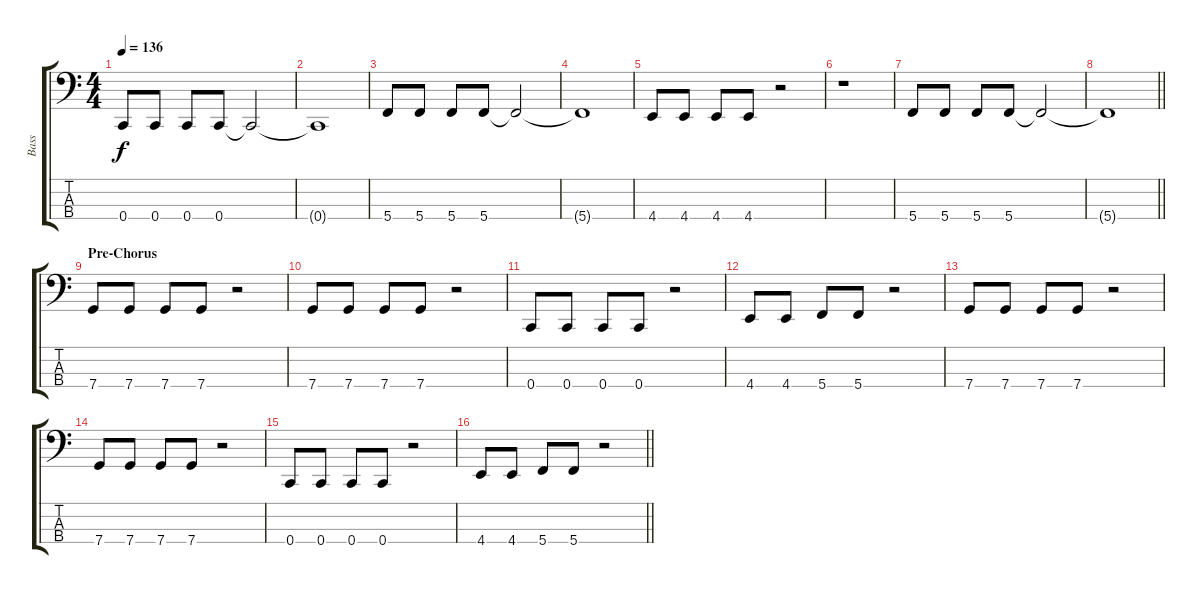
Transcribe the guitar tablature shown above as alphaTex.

\track ("Bass" "Bass") {instrument electricbassfinger}
\staff {score tabs}
\tuning (F2 C2 G1 C1) {hide}
\ts (4 4)
\section ("" "")
\tempo 136
\clef f4
\ks c
0.4.8{dy f} 0.4.8 0.4.8 0.4.8 0.4{t}.2 |
0.4{t}.1 |
5.4.8 5.4.8 5.4.8 5.4.8 5.4{t}.2 |
5.4{t}.1 |
4.4.8 4.4.8 4.4.8 4.4.8 r.2 |
r.1 |
5.4.8 5.4.8 5.4.8 5.4.8 5.4{t}.2 |
\barLineRight lightlight
5.4{t}.1 |
\section ("" "Pre-Chorus")
7.4.8 7.4.8 7.4.8 7.4.8 r.2 |
7.4.8 7.4.8 7.4.8 7.4.8 r.2 |
0.4.8 0.4.8 0.4.8 0.4.8 r.2 |
4.4.8 4.4.8 5.4.8 5.4.8 r.2 |
7.4.8 7.4.8 7.4.8 7.4.8 r.2 |
7.4.8 7.4.8 7.4.8 7.4.8 r.2 |
0.4.8 0.4.8 0.4.8 0.4.8 r.2 |
\barLineRight lightlight
4.4.8 4.4.8 5.4.8 5.4.8 r.2
